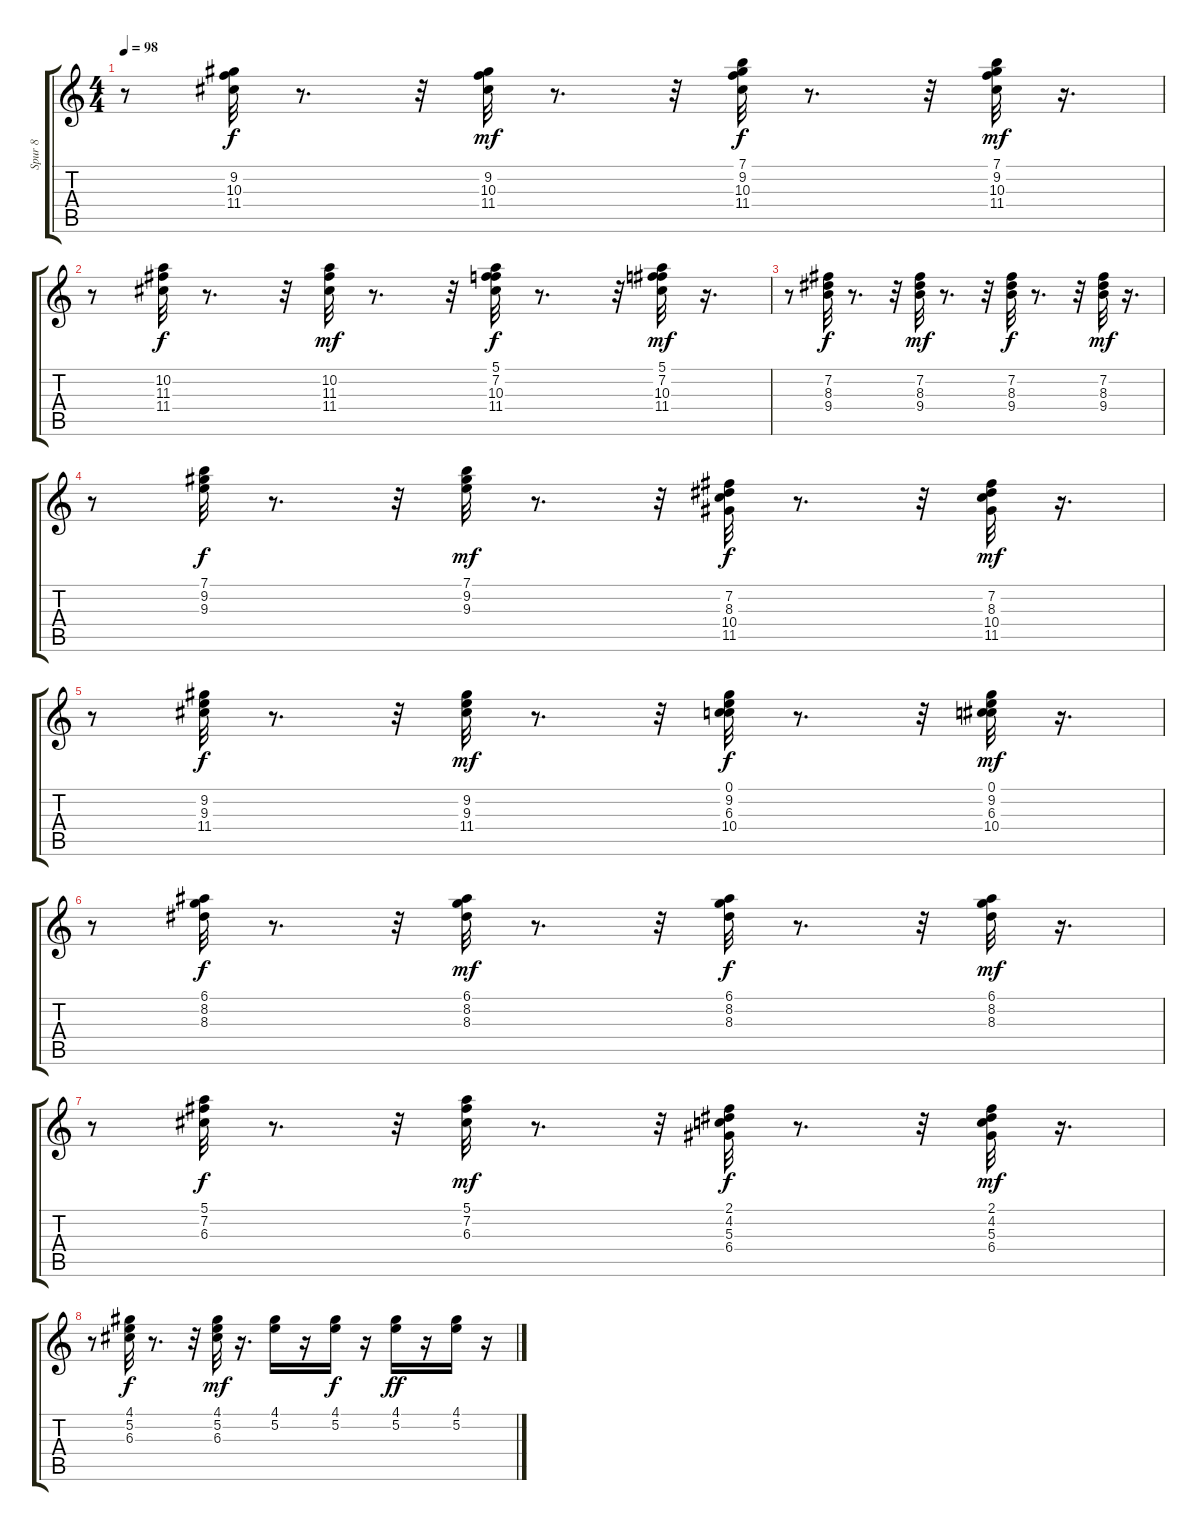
\track ("Spur 8" "Spur 8") {instrument electricguitarclean}
\staff {score tabs}
\tuning (E4 B3 G3 D3 A2 E2) {hide}
\ts (4 4)
\tempo 98
\clef g2
\ks c
r.8{dy mf} (9.2 10.3 11.4).32{dy f} r.8{d} r.32 (9.2 10.3 11.4).32{dy mf} r.8{d} r.32 (7.1 9.2 10.3 11.4).32{dy f} r.8{d} r.32 (7.1 9.2 10.3 11.4).32{dy mf} r.16{d} |
r.8 (10.2 11.3 11.4).32{dy f} r.8{d} r.32 (10.2 11.3 11.4).32{dy mf} r.8{d} r.32 (5.1 7.2 10.3 11.4).32{dy f} r.8{d} r.32 (5.1 7.2 10.3 11.4).32{dy mf} r.16{d} |
r.8 (7.2 8.3 9.4).32{dy f} r.8{d} r.32 (7.2 8.3 9.4).32{dy mf} r.8{d} r.32 (7.2 8.3 9.4).32{dy f} r.8{d} r.32 (7.2 8.3 9.4).32{dy mf} r.16{d} |
r.8 (7.1 9.2 9.3).32{dy f} r.8{d} r.32 (7.1 9.2 9.3).32{dy mf} r.8{d} r.32 (7.2 8.3 10.4 11.5).32{dy f} r.8{d} r.32 (7.2 8.3 10.4 11.5).32{dy mf} r.16{d} |
r.8 (9.2 9.3 11.4).32{dy f} r.8{d} r.32 (9.2 9.3 11.4).32{dy mf} r.8{d} r.32 (0.1 9.2 6.3 10.4).32{dy f} r.8{d} r.32 (0.1 9.2 6.3 10.4).32{dy mf} r.16{d} |
r.8 (6.1 8.2 8.3).32{dy f} r.8{d} r.32 (6.1 8.2 8.3).32{dy mf} r.8{d} r.32 (6.1 8.2 8.3).32{dy f} r.8{d} r.32 (6.1 8.2 8.3).32{dy mf} r.16{d} |
r.8 (5.1 7.2 6.3).32{dy f} r.8{d} r.32 (5.1 7.2 6.3).32{dy mf} r.8{d} r.32 (2.1 4.2 5.3 6.4).32{dy f} r.8{d} r.32 (2.1 4.2 5.3 6.4).32{dy mf} r.16{d} |
r.8 (4.1 5.2 6.3).32{dy f} r.8{d} r.32 (4.1 5.2 6.3).32{dy mf} r.16{d} (4.1 5.2).16{instrument electricpiano1} r.16 (4.1 5.2).16{dy f} r.16 (4.1 5.2).16{dy ff} r.16 (4.1 5.2).16 r.16
